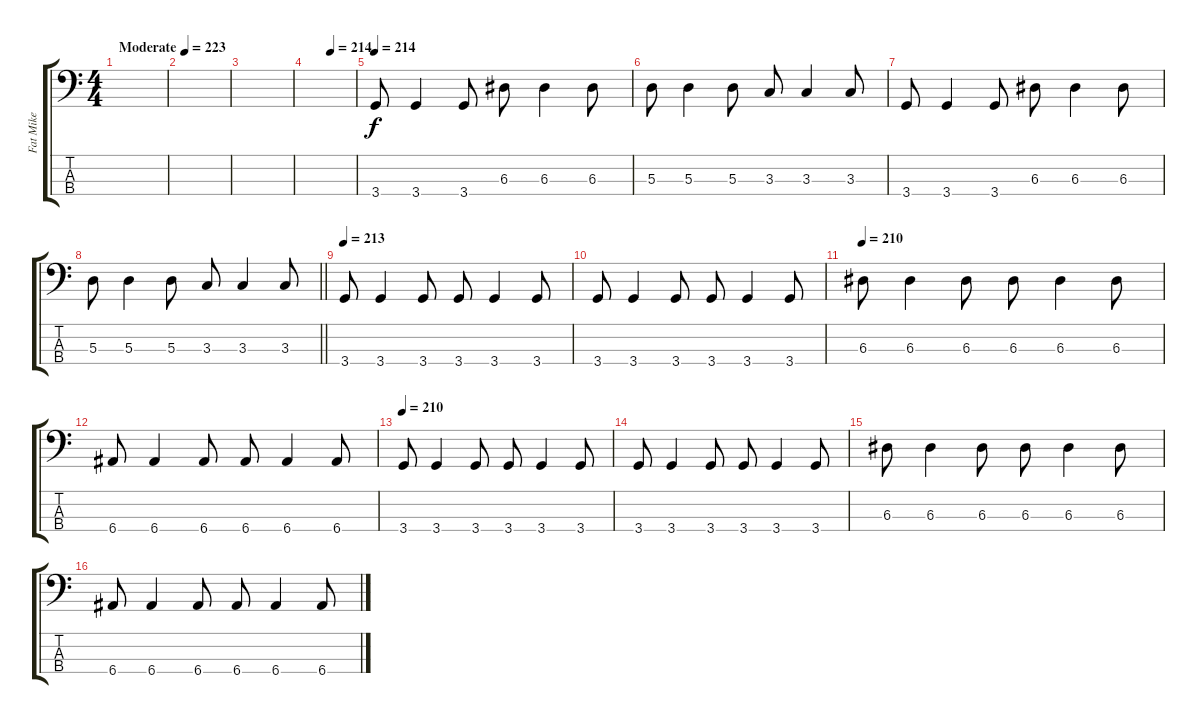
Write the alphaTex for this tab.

\track ("Fat Mike" "Fat Mike") {instrument electricbasspick}
\staff {score tabs}
\tuning (G2 D2 A1 E1) {hide}
\ts (4 4)
\tempo (223 "Moderate")
\clef f4
\ks c
|
|
|
\tempo (214 0.5)
|
\tempo 214
3.4.8 3.4.4 3.4.8 6.3.8 6.3.4 6.3.8 |
5.3.8 5.3.4 5.3.8 3.3.8 3.3.4 3.3.8 |
3.4.8 3.4.4 3.4.8 6.3.8 6.3.4 6.3.8 |
\barLineRight lightlight
5.3.8 5.3.4 5.3.8 3.3.8 3.3.4 3.3.8 |
\section ("" "")
\tempo 213
3.4.8 3.4.4 3.4.8 3.4.8 3.4.4 3.4.8 |
3.4.8 3.4.4 3.4.8 3.4.8 3.4.4 3.4.8 |
\tempo 210
6.3.8 6.3.4 6.3.8 6.3.8 6.3.4 6.3.8 |
6.4.8 6.4.4 6.4.8 6.4.8 6.4.4 6.4.8 |
\tempo 210
3.4.8 3.4.4 3.4.8 3.4.8 3.4.4 3.4.8 |
3.4.8 3.4.4 3.4.8 3.4.8 3.4.4 3.4.8 |
6.3.8 6.3.4 6.3.8 6.3.8 6.3.4 6.3.8 |
6.4.8 6.4.4 6.4.8 6.4.8 6.4.4 6.4.8
